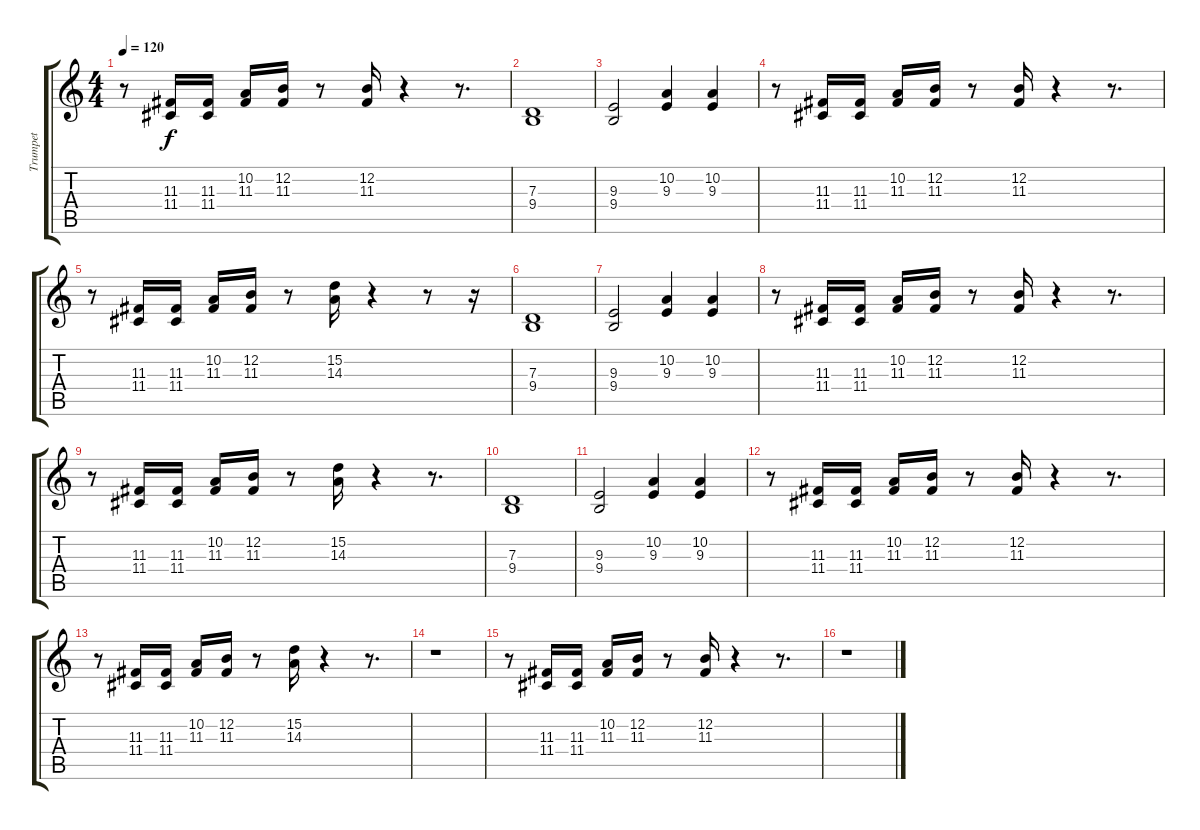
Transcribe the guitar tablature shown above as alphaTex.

\track ("Trumpet" "Trumpet") {instrument trumpet}
\staff {score tabs}
\tuning (E4 B3 G3 D3 A2 E2) {hide}
\ts (4 4)
\tempo 120
\clef g2
\ks c
r.8{dy f} (11.3 11.4).16 (11.3 11.4).16 (10.2 11.3).16 (12.2 11.3).16 r.8 (12.2 11.3).16 r.4 r.8{d} |
(7.3 9.4).1{volume 16} |
(9.3 9.4).2 (10.2 9.3).4 (10.2 9.3).4 |
r.8 (11.3 11.4).16 (11.3 11.4).16 (10.2 11.3).16 (12.2 11.3).16 r.8 (12.2 11.3).16 r.4 r.8{d} |
r.8 (11.3 11.4).16 (11.3 11.4).16 (10.2 11.3).16 (12.2 11.3).16 r.8 (15.2 14.3).16 r.4 r.8 r.16 |
(7.3 9.4).1{volume 16} |
(9.3 9.4).2 (10.2 9.3).4 (10.2 9.3).4 |
r.8 (11.3 11.4).16 (11.3 11.4).16 (10.2 11.3).16 (12.2 11.3).16 r.8 (12.2 11.3).16 r.4 r.8{d} |
r.8 (11.3 11.4).16 (11.3 11.4).16 (10.2 11.3).16 (12.2 11.3).16 r.8 (15.2 14.3).16 r.4 r.8{d} |
(7.3 9.4).1{volume 16} |
(9.3 9.4).2 (10.2 9.3).4 (10.2 9.3).4 |
r.8 (11.3 11.4).16 (11.3 11.4).16 (10.2 11.3).16 (12.2 11.3).16 r.8 (12.2 11.3).16 r.4 r.8{d} |
r.8 (11.3 11.4).16 (11.3 11.4).16 (10.2 11.3).16 (12.2 11.3).16 r.8 (15.2 14.3).16 r.4 r.8{d} |
r.1 |
r.8 (11.3 11.4).16 (11.3 11.4).16 (10.2 11.3).16 (12.2 11.3).16 r.8 (12.2 11.3).16 r.4 r.8{d} |
r.1
